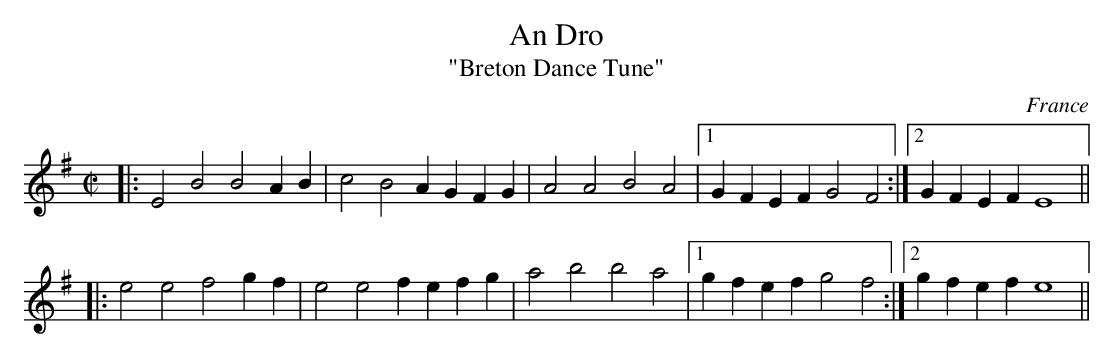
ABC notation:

X:1
T:An Dro
T:"Breton Dance Tune"
O:France
L:1/4
M:C|
K:E minor
|: E2B2 B2 AB | c2B2 AGFG | A2A2 B2A2 |1 GFEF G2F2 :|2 GFEF E4 ||
|: e2e2 f2 gf | e2e2 fefg | a2b2 b2a2 |1 gfef g2f2 :|2 gfef e4 ||
